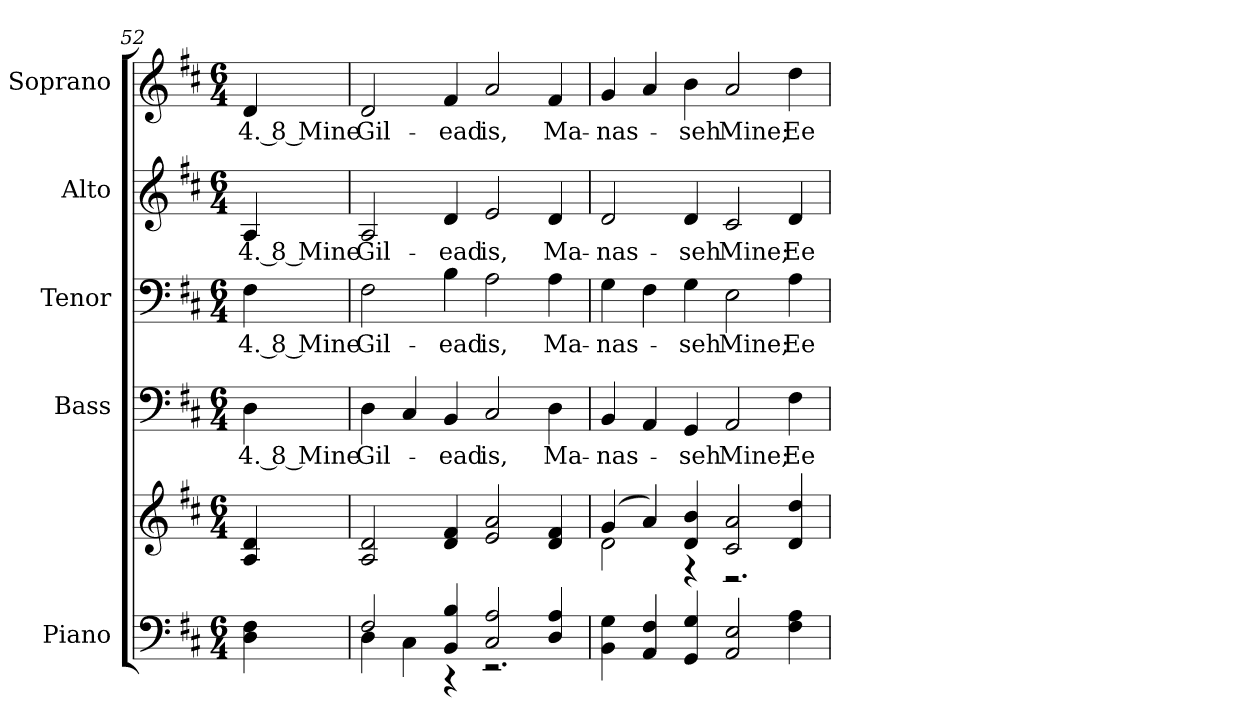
**kern	**kern	**kern	**text	**kern	**text	**kern	**text	**kern	**text
*part5	*part5	*part4	*part4	*part3	*part3	*part2	*part2	*part1	*part1
*staff6	*staff5	*staff4	*staff4	*staff3	*staff3	*staff2	*staff2	*staff1	*staff1
*I"Piano	*	*I"Bass	*	*I"Tenor	*	*I"Alto	*	*I"Soprano	*
*I'Pno.	*	*I'B.	*	*I'T.	*	*I'A.	*	*I'S.	*
!!LO:LB:g=z
*clefF4	*clefG2	*clefF4	*	*clefF4	*	*clefG2	*	*clefG2	*
*k[f#c#]	*k[f#c#]	*k[f#c#]	*	*k[f#c#]	*	*k[f#c#]	*	*k[f#c#]	*
*D:	*D:	*D:	*	*D:	*	*D:	*	*D:	*
*M6/4	*M6/4	*M6/4	*	*M6/4	*	*M6/4	*	*M6/4	*
=52	=52	=52	=52	=52	=52	=52	=52	=52	=52
!	!	!	!LO:LY:b:color=#000000	!	!	!	!	!	!
!	!	!	!	!	!LO:LY:b:color=#000000	!	!	!	!
!	!	!	!	!	!	!	!LO:LY:b:color=#000000	!	!
!	!	!	!	!	!	!	!	!	!LO:LY:b:color=#000000
4Di\ 4F#i	4Ai/ 4di	4Di\	4. 8 Mine	4F#i\	4. 8 Mine	4Ai/	4. 8 Mine	4di/	4. 8 Mine
=53	=53	=53	=53	=53	=53	=53	=53	=53	=53
*^	*	*	*	*	*	*	*	*	*
!	!	!	!	!LO:LY:b:color=#000000	!	!	!	!	!	!
!	!	!	!	!	!	!LO:LY:b:color=#000000	!	!	!	!
!	!	!	!	!	!	!	!	!LO:LY:b:color=#000000	!	!
!	!	!	!	!	!	!	!	!	!	!LO:LY:b:color=#000000
2F#i/	4Di\	2Ai/ 2di	4Di\	Gil-	2F#i\	Gil-	2Ai/	Gil-	2di/	Gil-
.	4C#i\	.	4C#i/	.	.	.	.	.	.	.
!	!	!	!	!LO:LY:b:color=#000000	!	!	!	!	!	!
!	!	!	!	!	!	!LO:LY:b:color=#000000	!	!	!	!
!	!	!	!	!	!	!	!	!LO:LY:b:color=#000000	!	!
!	!	!	!	!	!	!	!	!	!	!LO:LY:b:color=#000000
4BBi/ 4Bi	4r	4di/ 4f#i	4BBi/	-ead	4Bi\	-ead	4di/	-ead	4f#i/	-ead
!	!	!	!	!LO:LY:b:color=#000000	!	!	!	!	!	!
!	!	!	!	!	!	!LO:LY:b:color=#000000	!	!	!	!
!	!	!	!	!	!	!	!	!LO:LY:b:color=#000000	!	!
!	!	!	!	!	!	!	!	!	!	!LO:LY:b:color=#000000
2C#i/ 2Ai	2.r	2ei/ 2ai	2C#i/	is,	2Ai\	is,	2ei/	is,	2ai/	is,
!	!	!	!	!LO:LY:b:color=#000000	!	!	!	!	!	!
!	!	!	!	!	!	!LO:LY:b:color=#000000	!	!	!	!
!	!	!	!	!	!	!	!	!LO:LY:b:color=#000000	!	!
!	!	!	!	!	!	!	!	!	!	!LO:LY:b:color=#000000
4Di/ 4Ai	.	4di/ 4f#i	4Di\	Ma-	4Ai\	Ma-	4di/	Ma-	4f#i/	Ma-
*v	*v	*	*	*	*	*	*	*	*	*
=54	=54	=54	=54	=54	=54	=54	=54	=54	=54
*	*^	*	*	*	*	*	*	*	*
!	!	!	!	!LO:LY:b:color=#000000	!	!	!	!	!	!
!	!	!	!	!	!	!LO:LY:b:color=#000000	!	!	!	!
!	!	!	!	!	!	!	!	!LO:LY:b:color=#000000	!	!
!	!	!	!	!	!	!	!	!	!	!LO:LY:b:color=#000000
4BBi\ 4Gi	(4gi/	2di\	4BBi/	-nas-	4Gi\	-nas-	2di/	-nas-	4gi/	-nas-
4AAi/ 4F#i	4ai/)	.	4AAi/	.	4F#i\	.	.	.	4ai/	.
!	!	!	!	!LO:LY:b:color=#000000	!	!	!	!	!	!
!	!	!	!	!	!	!LO:LY:b:color=#000000	!	!	!	!
!	!	!	!	!	!	!	!	!LO:LY:b:color=#000000	!	!
!	!	!	!	!	!	!	!	!	!	!LO:LY:b:color=#000000
4GGi/ 4Gi	4di/ 4bi	4r	4GGi/	-seh	4Gi\	-seh	4di/	-seh	4bi\	-seh
!	!	!	!	!LO:LY:b:color=#000000	!	!	!	!	!	!
!	!	!	!	!	!	!LO:LY:b:color=#000000	!	!	!	!
!	!	!	!	!	!	!	!	!LO:LY:b:color=#000000	!	!
!	!	!	!	!	!	!	!	!	!	!LO:LY:b:color=#000000
2AAi/ 2Ei	2c#i/ 2ai	2.r	2AAi/	Mine;	2Ei\	Mine;	2c#i/	Mine;	2ai/	Mine;
!	!	!	!	!LO:LY:b:color=#000000	!	!	!	!	!	!
!	!	!	!	!	!	!LO:LY:b:color=#000000	!	!	!	!
!	!	!	!	!	!	!	!	!LO:LY:b:color=#000000	!	!
!	!	!	!	!	!	!	!	!	!	!LO:LY:b:color=#000000
4F#i\ 4Ai	4di/ 4ddi	.	4F#i\	Ee	4Ai\	Ee	4di/	Ee	4ddi\	Ee
*	*v	*v	*	*	*	*	*	*	*	*
=	=	=	=	=	=	=	=	=	=
*-	*-	*-	*-	*-	*-	*-	*-	*-	*-
